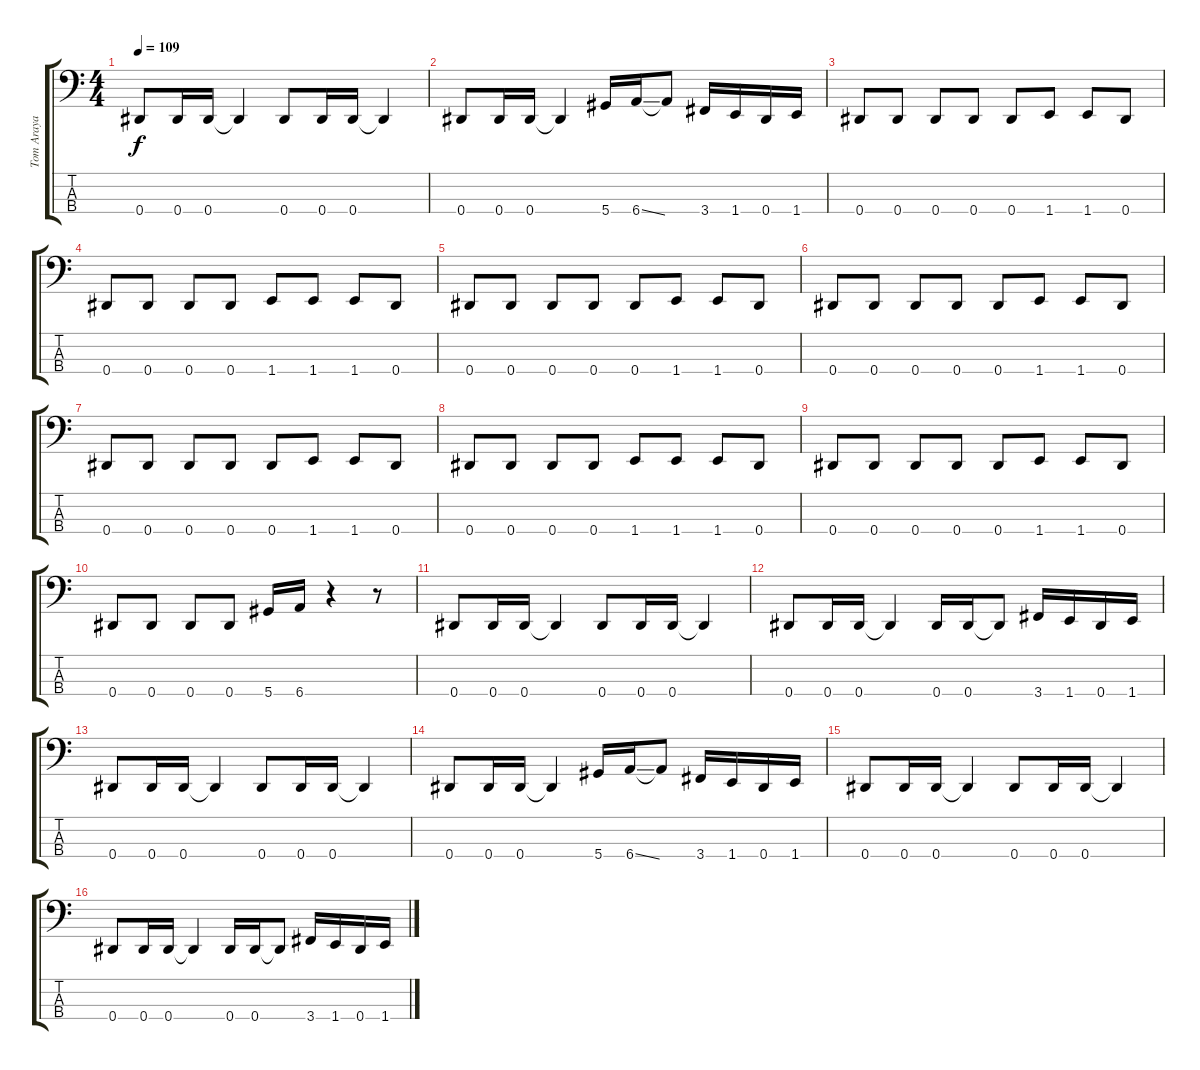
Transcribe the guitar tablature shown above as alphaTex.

\track ("Tom Araya" "Tom Araya") {instrument electricbasspick}
\staff {score tabs}
\tuning (Gb2 Db2 Ab1 Eb1) {hide}
\ts (4 4)
\tempo 109
\clef f4
\ks c
0.4.8{dy f} 0.4.16 0.4.16 0.4{t}.4 0.4.8 0.4.16 0.4.16 0.4{t}.4 |
0.4.8 0.4.16 0.4.16 0.4{t}.4 5.4.16 6.4{ss}.16 6.4{t}.8 3.4.16 1.4.16 0.4.16 1.4.16 |
0.4.8 0.4.8 0.4.8 0.4.8 0.4.8 1.4.8 1.4.8 0.4.8 |
0.4.8 0.4.8 0.4.8 0.4.8 1.4.8 1.4.8 1.4.8 0.4.8 |
0.4.8 0.4.8 0.4.8 0.4.8 0.4.8 1.4.8 1.4.8 0.4.8 |
0.4.8 0.4.8 0.4.8 0.4.8 0.4.8 1.4.8 1.4.8 0.4.8 |
0.4.8 0.4.8 0.4.8 0.4.8 0.4.8 1.4.8 1.4.8 0.4.8 |
0.4.8 0.4.8 0.4.8 0.4.8 1.4.8 1.4.8 1.4.8 0.4.8 |
0.4.8 0.4.8 0.4.8 0.4.8 0.4.8 1.4.8 1.4.8 0.4.8 |
0.4.8 0.4.8 0.4.8 0.4.8 5.4.16 6.4.16 r.4 r.8 |
0.4.8 0.4.16 0.4.16 0.4{t}.4 0.4.8 0.4.16 0.4.16 0.4{t}.4 |
0.4.8 0.4.16 0.4.16 0.4{t}.4 0.4.16 0.4.16 0.4{t}.8 3.4.16 1.4.16 0.4.16 1.4.16 |
0.4.8 0.4.16 0.4.16 0.4{t}.4 0.4.8 0.4.16 0.4.16 0.4{t}.4 |
0.4.8 0.4.16 0.4.16 0.4{t}.4 5.4.16 6.4{ss}.16 6.4{t}.8 3.4.16 1.4.16 0.4.16 1.4.16 |
0.4.8 0.4.16 0.4.16 0.4{t}.4 0.4.8 0.4.16 0.4.16 0.4{t}.4 |
0.4.8 0.4.16 0.4.16 0.4{t}.4 0.4.16 0.4.16 0.4{t}.8 3.4.16 1.4.16 0.4.16 1.4.16
